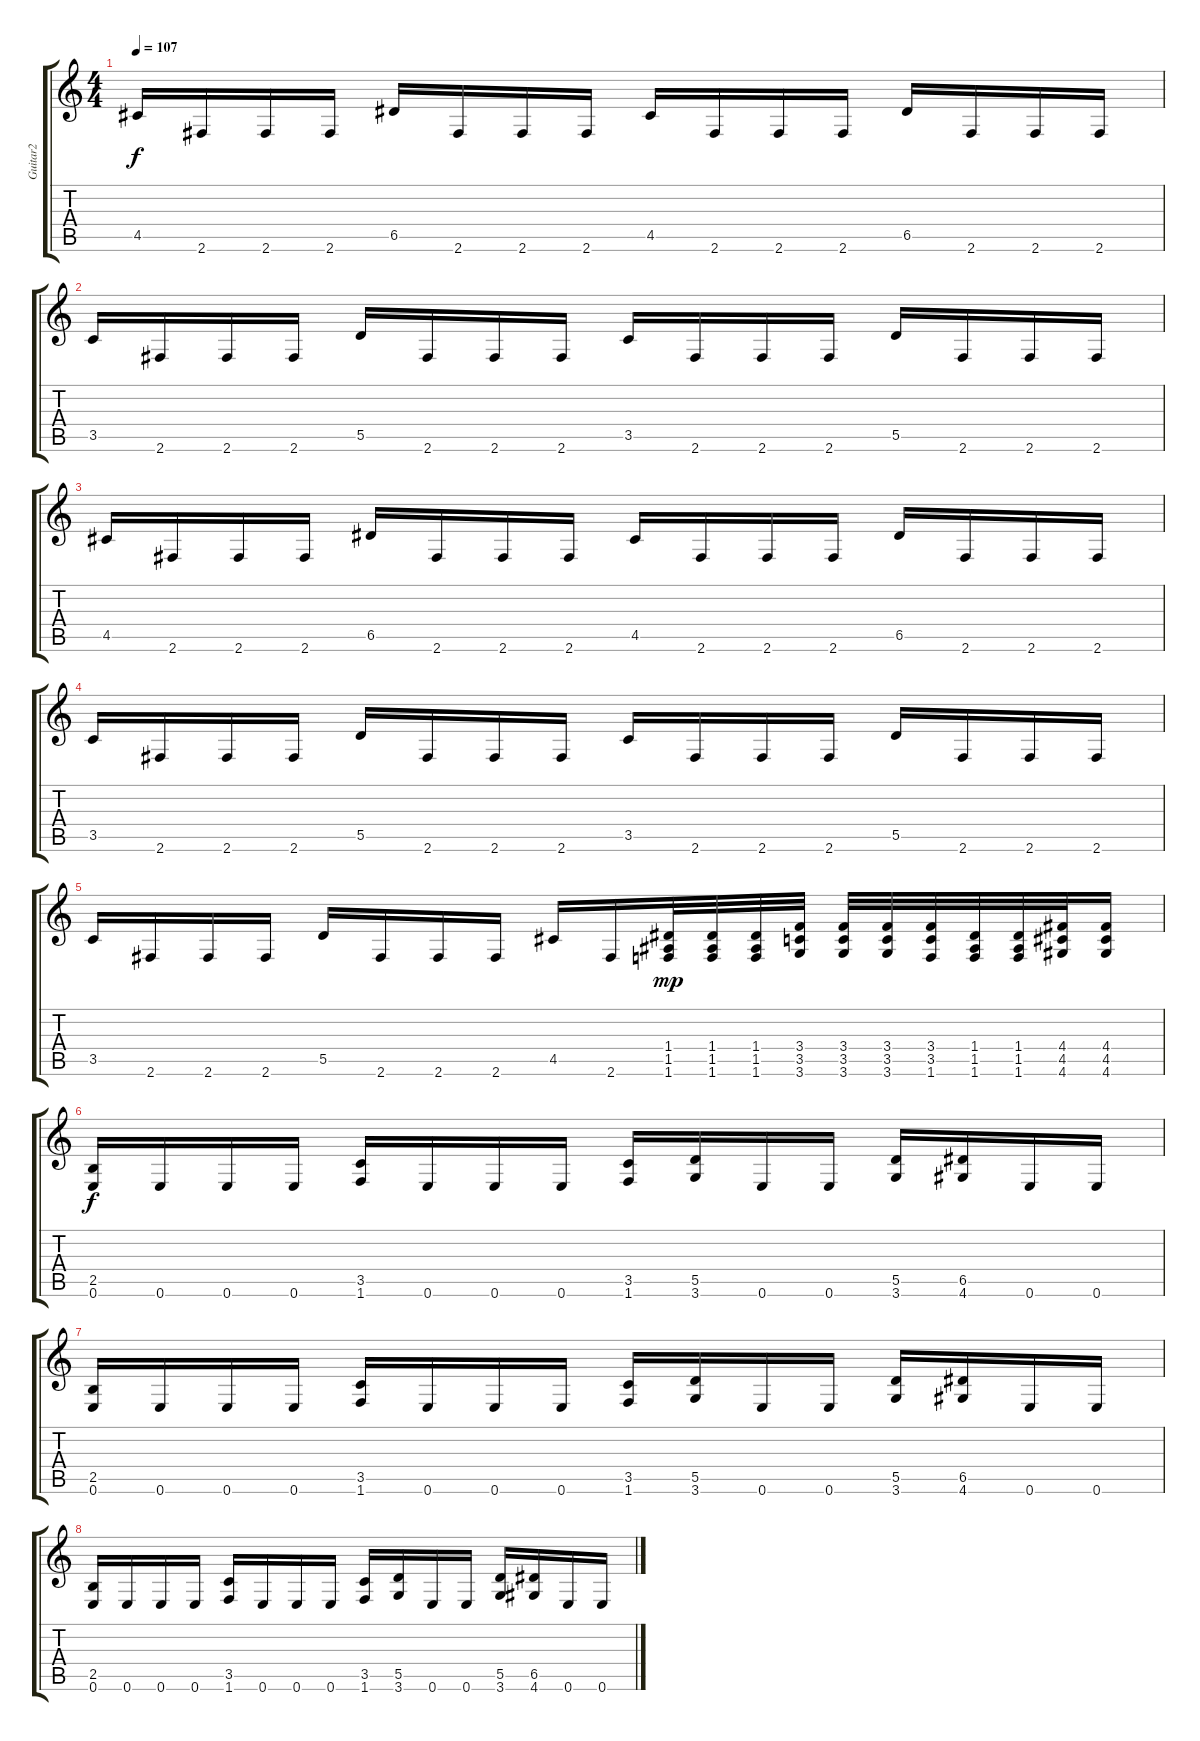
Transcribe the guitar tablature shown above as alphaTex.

\track ("Guitar2" "Guitar2") {instrument overdrivenguitar}
\staff {score tabs}
\tuning (E4 B3 G3 D3 A2 E2) {hide}
\ts (4 4)
\tempo 107
\clef g2
\ks c
4.5.16{dy f} 2.6.16 2.6.16 2.6.16 6.5.16 2.6.16 2.6.16 2.6.16 4.5.16 2.6.16 2.6.16 2.6.16 6.5.16 2.6.16 2.6.16 2.6.16 |
3.5.16 2.6.16 2.6.16 2.6.16 5.5.16 2.6.16 2.6.16 2.6.16 3.5.16 2.6.16 2.6.16 2.6.16 5.5.16 2.6.16 2.6.16 2.6.16 |
4.5.16 2.6.16 2.6.16 2.6.16 6.5.16 2.6.16 2.6.16 2.6.16 4.5.16 2.6.16 2.6.16 2.6.16 6.5.16 2.6.16 2.6.16 2.6.16 |
3.5.16 2.6.16 2.6.16 2.6.16 5.5.16 2.6.16 2.6.16 2.6.16 3.5.16 2.6.16 2.6.16 2.6.16 5.5.16 2.6.16 2.6.16 2.6.16 |
3.5.16 2.6.16 2.6.16 2.6.16 5.5.16 2.6.16 2.6.16 2.6.16 4.5.16 2.6.16 (1.4 1.5 1.6).32{dy mp} (1.4 1.5 1.6).32 (1.4 1.5 1.6).32 (3.4 3.5 3.6).32 (3.4 3.5 3.6).32 (3.4 3.5 3.6).32 (3.4 3.5 1.6).32 (1.4 1.5 1.6).32 (1.4 1.5 1.6).32 (4.4 4.5 4.6).32 (4.4 4.5 4.6).16 |
(2.5 0.6).16{dy f} 0.6.16 0.6.16 0.6.16 (3.5 1.6).16 0.6.16 0.6.16 0.6.16 (3.5 1.6).16 (5.5 3.6).16 0.6.16 0.6.16 (5.5 3.6).16 (6.5 4.6).16 0.6.16 0.6.16 |
(2.5 0.6).16 0.6.16 0.6.16 0.6.16 (3.5 1.6).16 0.6.16 0.6.16 0.6.16 (3.5 1.6).16 (5.5 3.6).16 0.6.16 0.6.16 (5.5 3.6).16 (6.5 4.6).16 0.6.16 0.6.16 |
(2.5 0.6).16 0.6.16 0.6.16 0.6.16 (3.5 1.6).16 0.6.16 0.6.16 0.6.16 (3.5 1.6).16 (5.5 3.6).16 0.6.16 0.6.16 (5.5 3.6).16 (6.5 4.6).16 0.6.16 0.6.16
